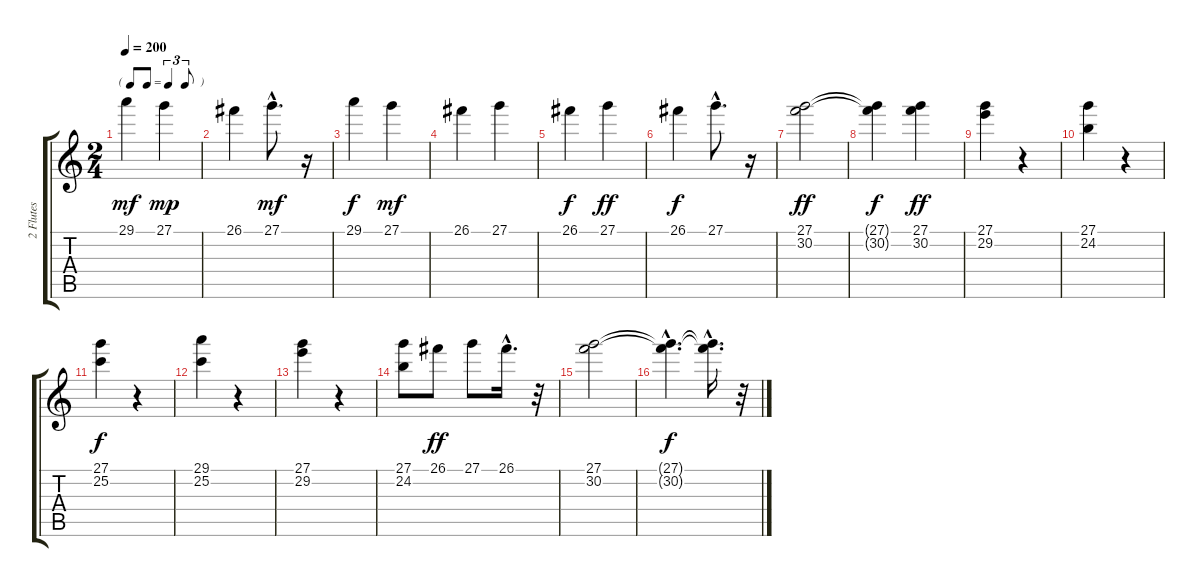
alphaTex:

\track ("2 Flutes" "2 Flutes") {instrument flute}
\staff {score tabs}
\tuning (E4 B3 G3 D3 A2 E2) {hide}
\ts (2 4)
\tf triplet8th
\tempo 200
\clef g2
\ks c
29.1.4{dy mf} 27.1.4{dy mp} |
26.1.4 27.1{hac}.8{d dy mf} r.16 |
29.1.4{dy f} 27.1.4{dy mf} |
26.1.4 27.1.4 |
26.1.4{dy f} 27.1.4{dy ff} |
26.1.4{dy f} 27.1{hac}.8{d} r.16 |
(27.1 30.2).2{dy ff} |
(27.1{t} 30.2{t}).4{dy f} (27.1 30.2).4{dy ff} |
(27.1 29.2).4 r.4 |
(27.1 24.2).4 r.4 |
(27.1 25.2).4{dy f} r.4 |
(29.1 25.2).4 r.4 |
(27.1 29.2).4 r.4 |
(27.1 24.2).8 26.1.8{dy ff} 27.1.8 26.1{hac}.16{d} r.32 |
(27.1 30.2).2 |
(27.1{hac t} 30.2{hac t}).4{d dy f} (27.1{hac t} 30.2{hac t}).16{d} r.32
